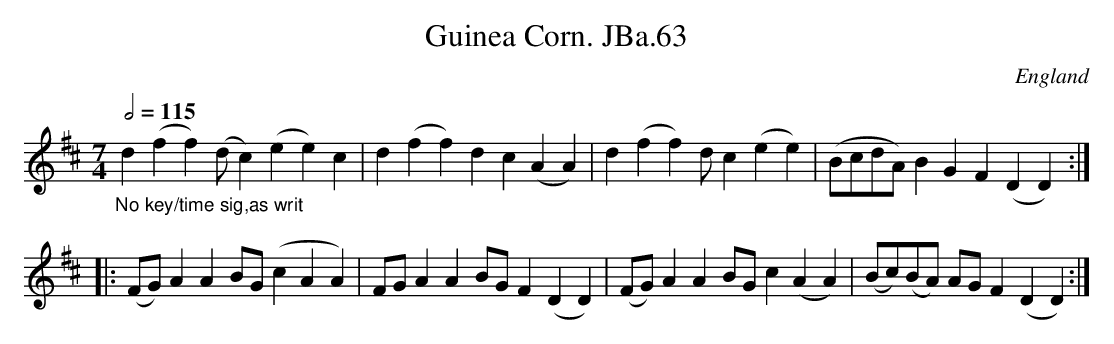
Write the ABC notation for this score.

X:1
T:Guinea Corn. JBa.63
M:7/4
L:1/8
Q:1/2=115
O:England
K:D major
"_No key/time sig,as writ"
d2 (f2f2) (d c2) (e2e2) c2 | d2 (f2f2) d2 c2 (A2A2) |\
d2 (f2f2) d c2 (e2e2) | (BcdA) B2 G2 F2 (D2D2) :|!
|:(FG) A2A2 BG (c2A2A2)  | FG A2A2 BG F2 (D2D2) |\
(FG) A2A2 BG c2 (A2A2) | (Bc)(BA) AG F2 (D2D2) :|
